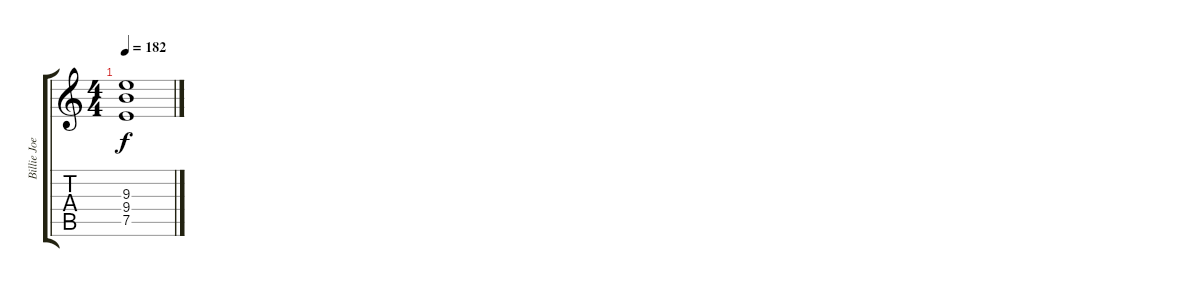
\track ("Billie Joe" "Billie Joe") {instrument overdrivenguitar}
\staff {score tabs}
\tuning (E4 B3 G3 D3 A2 E2) {hide}
\ts (4 4)
\tempo 182
\clef g2
\ks c
(9.3{t} 9.4{t} 7.5{t}).1{dy f}
